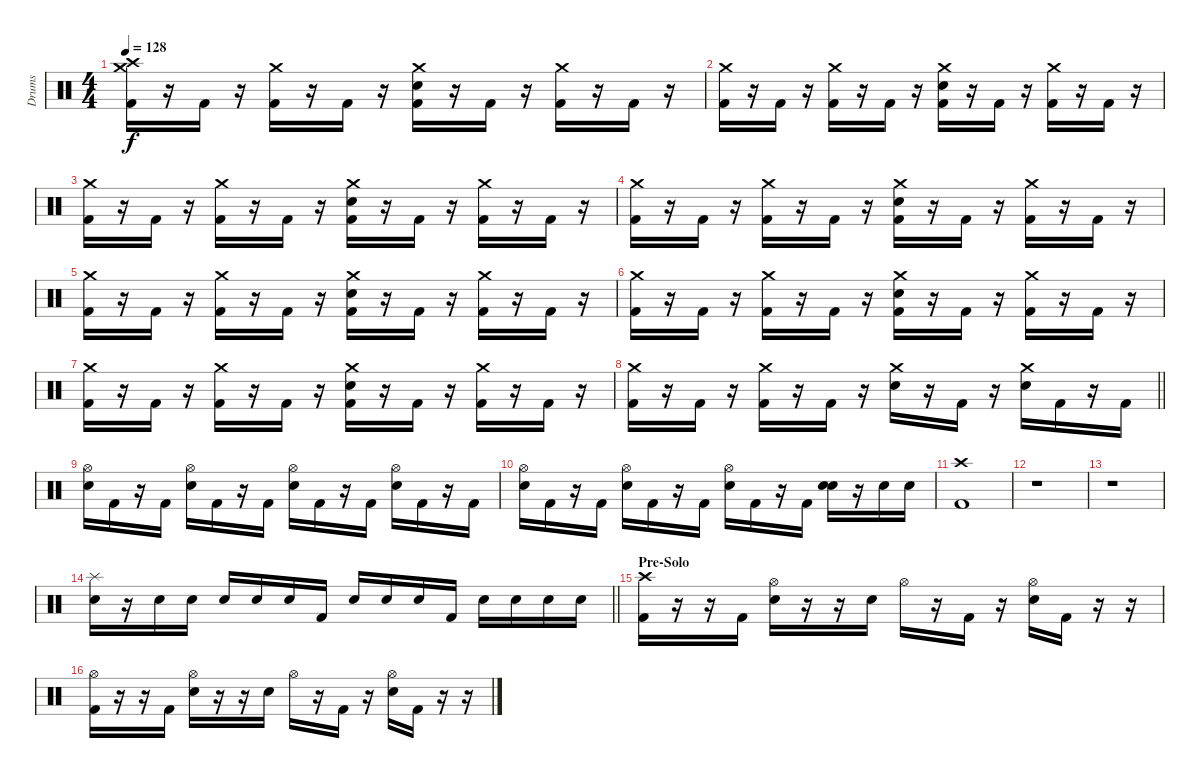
\track ("Drums" "Drums") {instrument percussion}
\staff {score}
\articulation defaults
\ts (4 4)
\tempo 128
\clef neutral
\ks c
("Crash high (hit)" "Crash medium (hit)" "Kick (hit) 2").16{dy f} r.16 "Kick (hit) 2".16 r.16 ("Crash medium (hit)" "Kick (hit) 2").16 r.16 "Kick (hit) 2".16 r.16 ("Crash medium (hit)" "Electric Snare (hit)" "Kick (hit) 2").16 r.16 "Kick (hit) 2".16 r.16 ("Crash medium (hit)" "Kick (hit) 2").16 r.16 "Kick (hit) 2".16 r.16 |
("Crash medium (hit)" "Kick (hit) 2").16 r.16 "Kick (hit) 2".16 r.16 ("Crash medium (hit)" "Kick (hit) 2").16 r.16 "Kick (hit) 2".16 r.16 ("Crash medium (hit)" "Electric Snare (hit)" "Kick (hit) 2").16 r.16 "Kick (hit) 2".16 r.16 ("Crash medium (hit)" "Kick (hit) 2").16 r.16 "Kick (hit) 2".16 r.16 |
("Crash medium (hit)" "Kick (hit) 2").16 r.16 "Kick (hit) 2".16 r.16 ("Crash medium (hit)" "Kick (hit) 2").16 r.16 "Kick (hit) 2".16 r.16 ("Crash medium (hit)" "Electric Snare (hit)" "Kick (hit) 2").16 r.16 "Kick (hit) 2".16 r.16 ("Crash medium (hit)" "Kick (hit) 2").16 r.16 "Kick (hit) 2".16 r.16 |
("Crash medium (hit)" "Kick (hit) 2").16 r.16 "Kick (hit) 2".16 r.16 ("Crash medium (hit)" "Kick (hit) 2").16 r.16 "Kick (hit) 2".16 r.16 ("Crash medium (hit)" "Electric Snare (hit)" "Kick (hit) 2").16 r.16 "Kick (hit) 2".16 r.16 ("Crash medium (hit)" "Kick (hit) 2").16 r.16 "Kick (hit) 2".16 r.16 |
("Crash medium (hit)" "Kick (hit) 2").16 r.16 "Kick (hit) 2".16 r.16 ("Crash medium (hit)" "Kick (hit) 2").16 r.16 "Kick (hit) 2".16 r.16 ("Crash medium (hit)" "Electric Snare (hit)" "Kick (hit) 2").16 r.16 "Kick (hit) 2".16 r.16 ("Crash medium (hit)" "Kick (hit) 2").16 r.16 "Kick (hit) 2".16 r.16 |
("Crash medium (hit)" "Kick (hit) 2").16 r.16 "Kick (hit) 2".16 r.16 ("Crash medium (hit)" "Kick (hit) 2").16 r.16 "Kick (hit) 2".16 r.16 ("Crash medium (hit)" "Electric Snare (hit)" "Kick (hit) 2").16 r.16 "Kick (hit) 2".16 r.16 ("Crash medium (hit)" "Kick (hit) 2").16 r.16 "Kick (hit) 2".16 r.16 |
("Crash medium (hit)" "Kick (hit) 2").16 r.16 "Kick (hit) 2".16 r.16 ("Crash medium (hit)" "Kick (hit) 2").16 r.16 "Kick (hit) 2".16 r.16 ("Crash medium (hit)" "Electric Snare (hit)" "Kick (hit) 2").16 r.16 "Kick (hit) 2".16 r.16 ("Crash medium (hit)" "Kick (hit) 2").16 r.16 "Kick (hit) 2".16 r.16 |
\barLineRight lightlight
("Crash medium (hit)" "Kick (hit) 2").16 r.16 "Kick (hit) 2".16 r.16 ("Crash medium (hit)" "Kick (hit) 2").16 r.16 "Kick (hit) 2".16 r.16 ("Crash medium (hit)" "Electric Snare (hit)").16 r.16 "Kick (hit) 2".16 r.16 ("Crash medium (hit)" "Electric Snare (hit)").16 "Kick (hit) 2".16 r.16 "Kick (hit) 2".16 |
("Hi-Hat (open)" "Electric Snare (hit)").16 "Kick (hit) 2".16 r.16 "Kick (hit) 2".16 ("Hi-Hat (open)" "Electric Snare (hit)").16 "Kick (hit) 2".16 r.16 "Kick (hit) 2".16 ("Hi-Hat (open)" "Electric Snare (hit)").16 "Kick (hit) 2".16 r.16 "Kick (hit) 2".16 ("Hi-Hat (open)" "Electric Snare (hit)").16 "Kick (hit) 2".16 r.16 "Kick (hit) 2".16 |
("Hi-Hat (open)" "Electric Snare (hit)").16 "Kick (hit) 2".16 r.16 "Kick (hit) 2".16 ("Hi-Hat (open)" "Electric Snare (hit)").16 "Kick (hit) 2".16 r.16 "Kick (hit) 2".16 ("Hi-Hat (open)" "Electric Snare (hit)").16 "Kick (hit) 2".16 r.16 "Kick (hit) 2".16 ("Electric Snare (hit)" "Electric Snare (hit)").16 r.16 "Electric Snare (hit)".16 "Electric Snare (hit)".16 |
("Crash high (hit)" "Kick (hit) 2").1 |
r.1 |
r.1 |
\barLineRight lightlight
("Splash (hit)" "Electric Snare (hit)").16 r.16 "Electric Snare (hit)".16 "Electric Snare (hit)".16 "Electric Snare (hit)".16 "Electric Snare (hit)".16 "Electric Snare (hit)".16 "Kick (hit) 2".16 "Electric Snare (hit)".16 "Electric Snare (hit)".16 "Electric Snare (hit)".16 "Kick (hit) 2".16 "Electric Snare (hit)".16 "Electric Snare (hit)".16 "Electric Snare (hit)".16 "Electric Snare (hit)".16 |
\section ("" "Pre-Solo")
("Crash high (hit)" "Kick (hit) 2").16 r.16 r.16 "Kick (hit) 2".16 ("Hi-Hat (open)" "Electric Snare (hit)").16 r.16 r.16 "Electric Snare (hit)".16 "Hi-Hat (open)".16 r.16 "Kick (hit) 2".16 r.16 ("Hi-Hat (open)" "Electric Snare (hit)").16 "Kick (hit) 2".16 r.16 r.16 |
("Hi-Hat (open)" "Kick (hit) 2").16 r.16 r.16 "Kick (hit) 2".16 ("Hi-Hat (open)" "Electric Snare (hit)").16 r.16 r.16 "Electric Snare (hit)".16 "Hi-Hat (open)".16 r.16 "Kick (hit) 2".16 r.16 ("Hi-Hat (open)" "Electric Snare (hit)").16 "Kick (hit) 2".16 r.16 r.16
